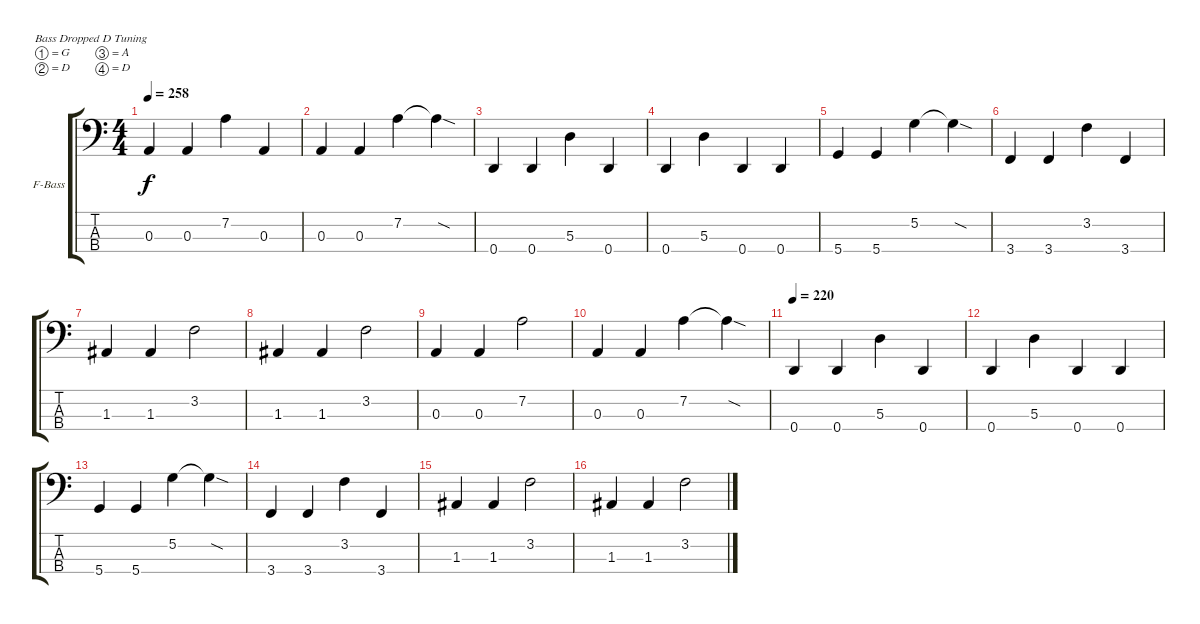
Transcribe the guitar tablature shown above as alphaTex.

\bracketExtendMode groupsimilarinstruments
\firstSystemTrackNameOrientation horizontal
\otherSystemsTrackNameOrientation horizontal
\track ("Sean Malone" "F-Bass") {instrument fretlessbass}
\staff {score tabs}
\tuning (G2 D2 A1 D1)
\ts (4 4)
\tempo 258
\clef f4
\ks c
0.3.4{dy f} 0.3.4 7.2.4 0.3.4 |
0.3.4 0.3.4 7.2.4 7.2{sod t}.4 |
0.4.4 0.4.4 5.3.4 0.4.4 |
0.4.4 5.3.4 0.4.4 0.4.4 |
5.4.4 5.4.4 5.2.4 5.2{sod t}.4 |
3.4.4 3.4.4 3.2.4 3.4.4 |
1.3.4 1.3.4 3.2.2 |
1.3.4 1.3.4 3.2.2 |
0.3.4 0.3.4 7.2.2 |
0.3.4 0.3.4 7.2.4 7.2{sod t}.4 |
\tempo 220
0.4.4 0.4.4 5.3.4 0.4.4 |
0.4.4 5.3.4 0.4.4 0.4.4 |
5.4.4 5.4.4 5.2.4 5.2{sod t}.4 |
3.4.4 3.4.4 3.2.4 3.4.4 |
1.3.4 1.3.4 3.2.2 |
1.3.4 1.3.4 3.2.2
